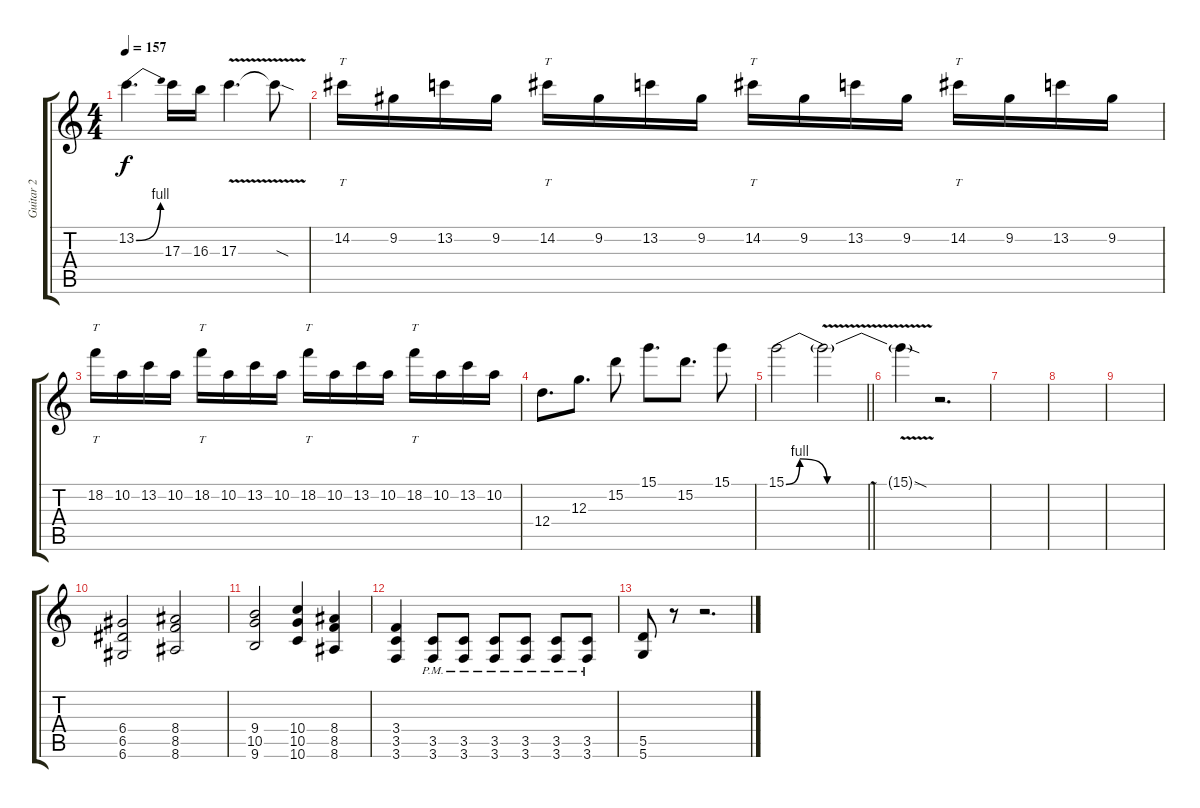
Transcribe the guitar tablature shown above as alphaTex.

\track ("Guitar 2" "Guitar 2") {instrument overdrivenguitar}
\staff {score tabs}
\tuning (E4 B3 G3 D3 A2 D2) {hide}
\ts (4 4)
\tempo 157
\clef g2
\ks c
13.2{be (bend 0 0 60 4)}.4{d dy f} 17.3.16 16.3.16 17.3{v}.4{d} 17.3{sod t}.8 |
14.2.16{tt} 9.2.16 13.2.16 9.2.16 14.2.16{tt} 9.2.16 13.2.16 9.2.16 14.2.16{tt} 9.2.16 13.2.16 9.2.16 14.2.16{tt} 9.2.16 13.2.16 9.2.16 |
18.2.16{tt} 10.2.16 13.2.16 10.2.16 18.2.16{tt} 10.2.16 13.2.16 10.2.16 18.2.16{tt} 10.2.16 13.2.16 10.2.16 18.2.16{tt} 10.2.16 13.2.16 10.2.16 |
12.4.8{d} 12.3.8{d} 15.2.8 15.1.8{d} 15.2.8{d} 15.1.8 |
\barLineRight lightlight
15.1{be (custom 0 0 10 4 30 0 60 0)}.2 15.1{v t}.2 |
15.1{sod t}.4 r.2{d} |
|
|
|
(6.4 6.5 6.6).2 (8.4 8.5 8.6).2 |
(9.4 10.5 9.6).2 (10.4 10.5 10.6).4 (8.4 8.5 8.6).4 |
(3.4 3.5 3.6).4 (3.5{pm} 3.6{pm}).8 (3.5{pm} 3.6{pm}).8 (3.5{pm} 3.6{pm}).8 (3.5{pm} 3.6{pm}).8 (3.5{pm} 3.6{pm}).8 (3.5{pm} 3.6{pm}).8 |
(5.5 5.6).8 r.8 r.2{d}
